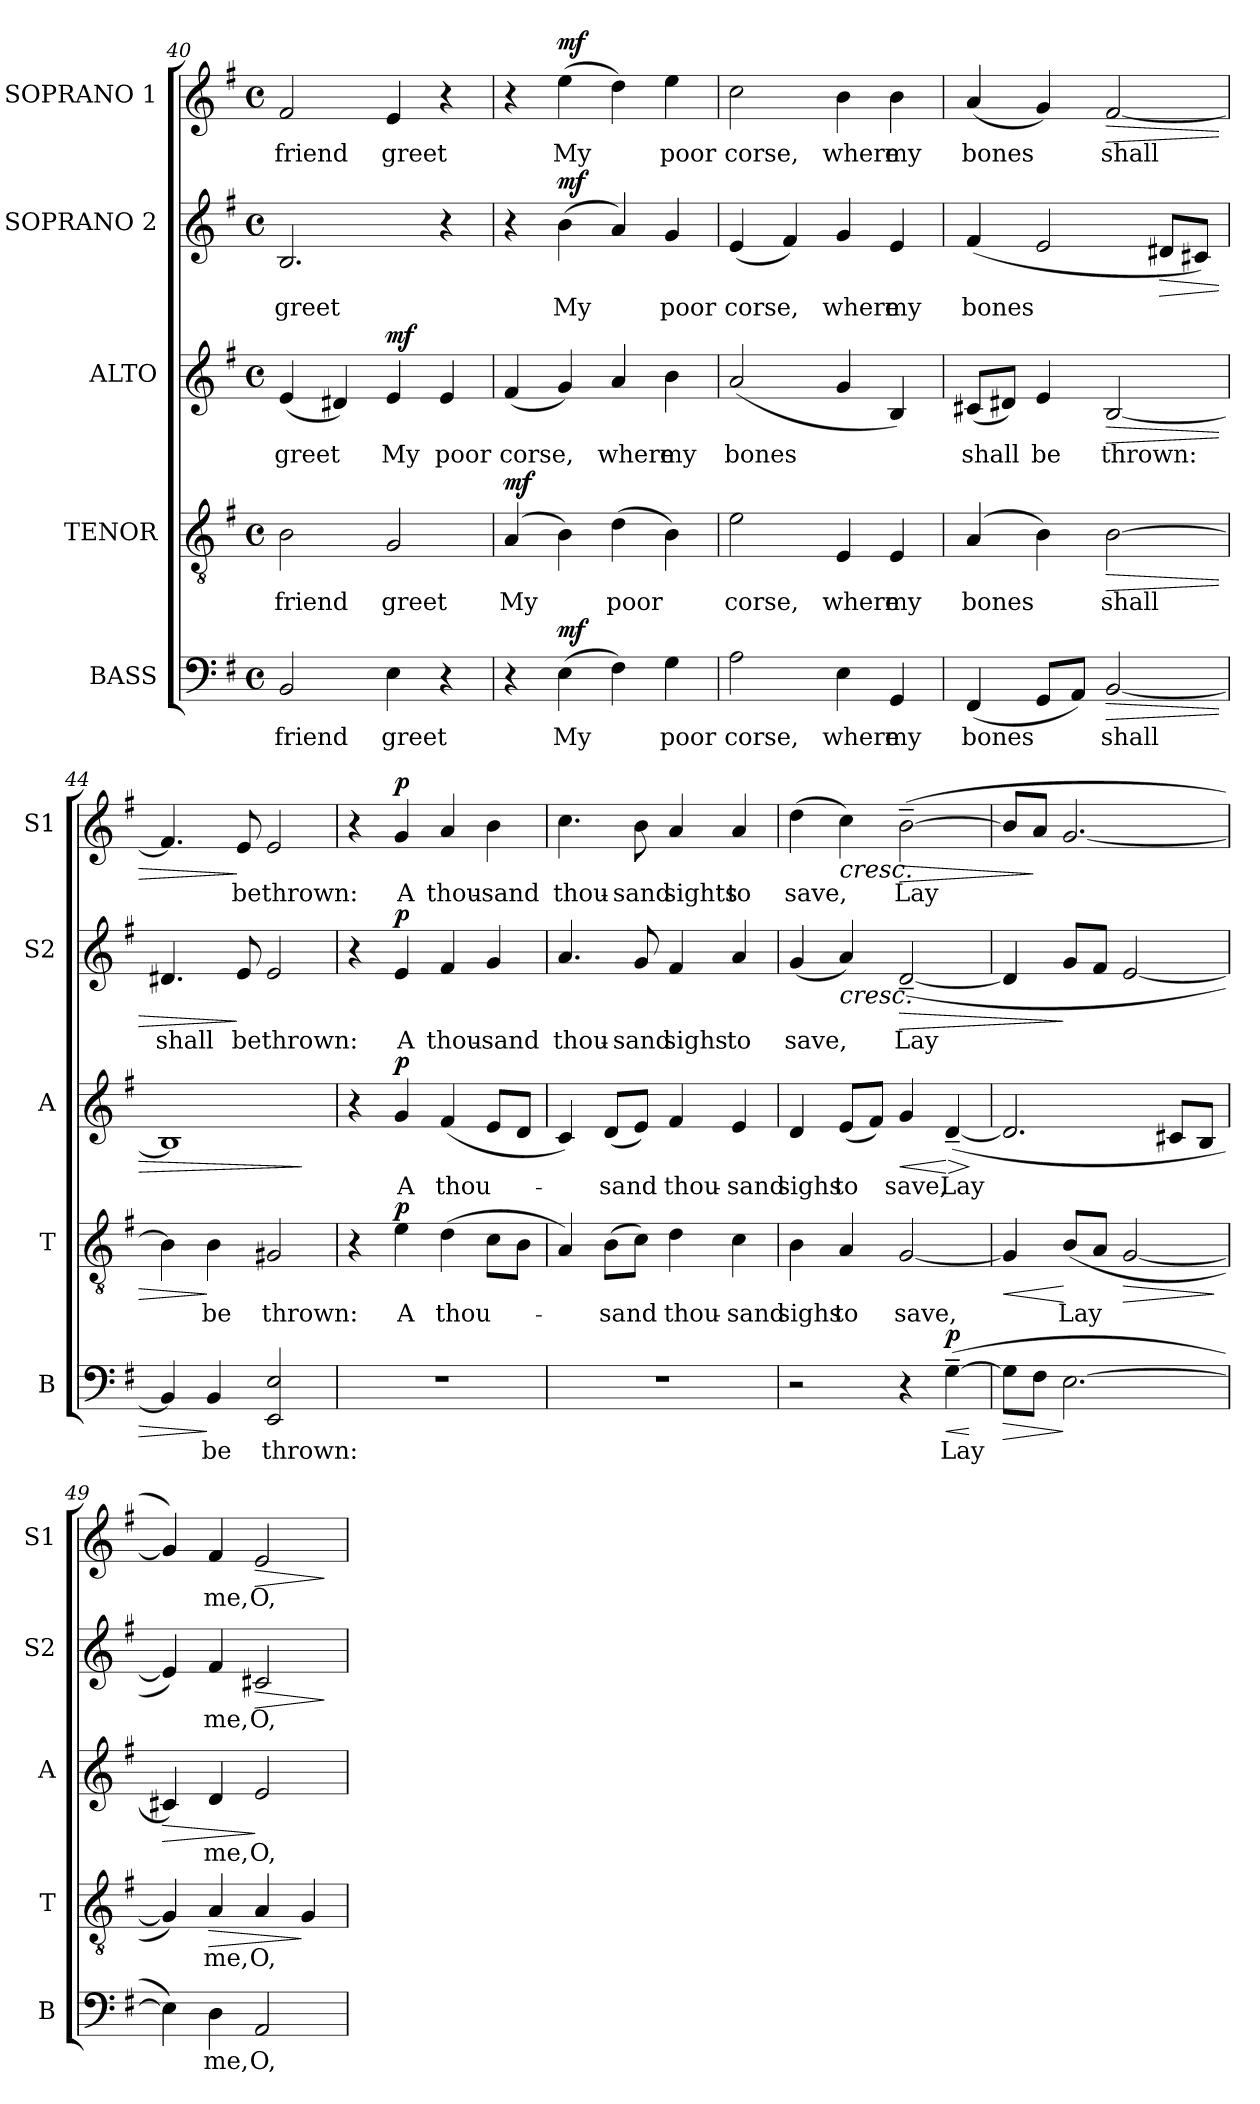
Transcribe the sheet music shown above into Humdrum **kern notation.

**kern	**text	**dynam	**kern	**text	**dynam	**kern	**text	**dynam	**kern	**text	**dynam	**kern	**text	**dynam
*part5	*part5	*part5	*part4	*part4	*part4	*part3	*part3	*part3	*part2	*part2	*part2	*part1	*part1	*part1
*staff5	*staff5	*staff5	*staff4	*staff4	*staff4	*staff3	*staff3	*staff3	*staff2	*staff2	*staff2	*staff1	*staff1	*staff1
*I"BASS	*	*	*I"TENOR	*	*	*I"ALTO	*	*	*I"SOPRANO 2	*	*	*I"SOPRANO 1	*	*
*I'B	*	*	*I'T	*	*	*I'A	*	*	*I'S2	*	*	*I'S1	*	*
*clefF4	*	*	*clefGv2	*	*	*clefG2	*	*	*clefG2	*	*	*clefG2	*	*
*	*	*	*ITrd7c12	*	*	*	*	*	*	*	*	*	*	*
*k[f#]	*	*	*k[f#]	*	*	*k[f#]	*	*	*k[f#]	*	*	*k[f#]	*	*
*e:	*	*	*e:	*	*	*e:	*	*	*e:	*	*	*e:	*	*
*M4/4	*	*	*M4/4	*	*	*M4/4	*	*	*M4/4	*	*	*M4/4	*	*
*met(c)	*	*	*met(c)	*	*	*met(c)	*	*	*met(c)	*	*	*met(c)	*	*
=40	=40	=40	=40	=40	=40	=40	=40	=40	=40	=40	=40	=40	=40	=40
!	!LO:LY:b	!	!	!LO:LY:b	!	!	!LO:LY:b	!	!	!LO:LY:b	!	!	!LO:LY:b	!
2BB/	friend	.	2BB\	friend	.	(<4e/	greet	.	2.B/	greet	.	2f#/	friend	.
.	.	.	.	.	.	4d#X/)	.	.	.	.	.	.	.	.
!	!LO:LY:b	!	!	!LO:LY:b	!	!	!LO:LY:b	!LO:DY:a	!	!	!	!	!LO:LY:b	!
4E\	greet	.	2GG/	greet	.	4e/	My	mf	.	.	.	4e/	greet	.
!	!	!	!	!	!	!	!LO:LY:b	!	!	!	!	!	!	!
4r	.	.	.	.	.	4e/	poor	.	4r	.	.	4r	.	.
=41	=41	=41	=41	=41	=41	=41	=41	=41	=41	=41	=41	=41	=41	=41
!	!	!	!	!LO:LY:b	!LO:DY:a	!	!LO:LY:b	!	!	!	!	!	!	!
4r	.	.	(4AA/	My	mf	(<4f#/	corse,	.	4r	.	.	4r	.	.
!	!LO:LY:b	!LO:DY:a	!	!	!	!	!	!	!	!LO:LY:b	!LO:DY:a	!	!LO:LY:b	!LO:DY:a
(>4E\	My	mf	4BB\)	.	.	4g/)	.	.	(>4b\	My	mf	(>4ee\	My	mf
!	!	!	!	!LO:LY:b	!	!	!LO:LY:b	!	!	!	!	!	!	!
4F#\)	.	.	(>4D\	poor	.	4a/	where	.	4a/)	.	.	4dd\)	.	.
!	!LO:LY:b	!	!	!	!	!	!LO:LY:b	!	!	!LO:LY:b	!	!	!LO:LY:b	!
4G\	poor	.	4BB\)	.	.	4b\	my	.	4g/	poor	.	4ee\	poor	.
=42	=42	=42	=42	=42	=42	=42	=42	=42	=42	=42	=42	=42	=42	=42
!	!LO:LY:b	!	!	!LO:LY:b	!	!	!LO:LY:b	!	!	!LO:LY:b	!	!	!LO:LY:b	!
2A\	corse,	.	2E\	corse,	.	(<2a/	bones	.	(<4e/	corse,	.	2cc\	corse,	.
.	.	.	.	.	.	.	.	.	4f#/)	.	.	.	.	.
!	!LO:LY:b	!	!	!LO:LY:b	!	!	!	!	!	!LO:LY:b	!	!	!LO:LY:b	!
4E\	where	.	4EE/	where	.	4g/	.	.	4g/	where	.	4b\	where	.
!	!LO:LY:b	!	!	!LO:LY:b	!	!	!	!	!	!LO:LY:b	!	!	!LO:LY:b	!
4GG/	my	.	4EE/	my	.	4B/)	.	.	4e/	my	.	4b\	my	.
!!LO:LB:g=z
=43	=43	=43	=43	=43	=43	=43	=43	=43	=43	=43	=43	=43	=43	=43
!	!LO:LY:b	!	!	!LO:LY:b	!	!	!LO:LY:b	!	!	!LO:LY:b	!	!	!LO:LY:b	!
(<4FF#/	bones	.	(4AA/	bones	.	(<8c#X/L	shall	.	(<4f#/	bones	.	(<4a/	bones	.
.	.	.	.	.	.	8d#X/J)	.	.	.	.	.	.	.	.
!	!	!	!	!	!	!	!LO:LY:b	!	!	!	!	!	!	!
8GG/L	.	.	4BB\)	.	.	4e/	be	.	2e/	.	.	4g/)	.	.
8AA/J)	.	.	.	.	.	.	.	.	.	.	.	.	.	.
!	!LO:LY:b	!LO:HP:b	!	!LO:LY:b	!LO:HP:b	!	!LO:LY:b	!LO:HP:b	!	!	!	!	!LO:LY:b	!LO:HP:b
[<2BB/	shall	>	[>2BB\	shall	>	[<2B/	thrown:	>	.	.	.	[<2f#/	shall	>
!	!	!	!	!	!	!	!	!	!	!	!LO:HP:b	!	!	!
.	.	.	.	.	.	.	.	.	8d#X/L	.	>	.	.	.
.	.	.	.	.	.	.	.	.	8c#X/J)	.	.	.	.	.
=44	=44	=44	=44	=44	=44	=44	=44	=44	=44	=44	=44	=44	=44	=44
!	!	!	!	!	!	!	!	!	!	!LO:LY:b	!	!	!	!
4BB/]	.	.	4BB\]	.	.	1B]	.	.	4.d#X/	shall	.	4.f#/]	.	.
!	!LO:LY:b	!	!	!LO:LY:b	!	!	!	!	!	!	!	!	!	!
4BB/	be	]	4BB\	be	]	.	.	.	.	.	.	.	.	.
!	!	!	!	!	!	!	!	!	!	!LO:LY:b	!	!	!LO:LY:b	!
.	.	.	.	.	.	.	.	.	8e/	be	]	8e/	be	]
!	!LO:LY:b	!	!	!LO:LY:b	!	!	!	!	!	!LO:LY:b	!	!	!LO:LY:b	!
2EE/ 2E/	thrown:	.	2GG#X/	thrown:	.	.	.	.	2e/	thrown:	.	2e/	thrown:	.
.	.	.	.	.	.	.	.	]	.	.	.	.	.	.
=45	=45	=45	=45	=45	=45	=45	=45	=45	=45	=45	=45	=45	=45	=45
1r	.	.	4r	.	.	4r	.	.	4r	.	.	4r	.	.
!	!	!	!	!LO:LY:b	!LO:DY:a	!	!LO:LY:b	!LO:DY:a	!	!LO:LY:b	!LO:DY:a	!	!LO:LY:b	!LO:DY:a
.	.	.	4E\	A	p	4g/	A	p	4e/	A	p	4g/	A	p
!	!	!	!	!LO:LY:b	!	!	!LO:LY:b	!	!	!LO:LY:b	!	!	!LO:LY:b	!
.	.	.	(>4D\	thou-	.	(<4f#/	thou-	.	4f#/	thou-	.	4a/	thou-	.
!	!	!	!	!	!	!	!	!	!	!LO:LY:b	!	!	!LO:LY:b	!
.	.	.	8C\L	.	.	8e/L	.	.	4g/	-sand	.	4b\	-sand	.
.	.	.	8BB\J	.	.	8d/J	.	.	.	.	.	.	.	.
=46	=46	=46	=46	=46	=46	=46	=46	=46	=46	=46	=46	=46	=46	=46
!	!	!	!	!	!	!	!	!	!	!LO:LY:b	!	!	!LO:LY:b	!
1r	.	.	4AA/)	.	.	4c/)	.	.	4.a/	thou-	.	4.cc\	thou-	.
!	!	!	!	!LO:LY:b	!	!	!LO:LY:b	!	!	!	!	!	!	!
.	.	.	(>8BB\L	-sand	.	(<8d/L	-sand	.	.	.	.	.	.	.
!	!	!	!	!	!	!	!	!	!	!LO:LY:b	!	!	!LO:LY:b	!
.	.	.	8C\J)	.	.	8e/J)	.	.	8g/	-sand	.	8b\	-sand	.
!	!	!	!	!LO:LY:b	!	!	!LO:LY:b	!	!	!LO:LY:b	!	!	!LO:LY:b	!
.	.	.	4D\	thou-	.	4f#/	thou-	.	4f#/	sighs	.	4a/	sights	.
!	!	!	!	!LO:LY:b	!	!	!LO:LY:b	!	!	!LO:LY:b	!	!	!LO:LY:b	!
.	.	.	4C\	-sand	.	4e/	-sand	.	4a/	to	.	4a/	to	.
=47	=47	=47	=47	=47	=47	=47	=47	=47	=47	=47	=47	=47	=47	=47
!	!	!	!	!LO:LY:b	!	!	!LO:LY:b	!	!	!LO:LY:b	!	!	!LO:LY:b	!
2r	.	.	4BB\	sighs	.	4d/	sighs	.	(<4g/	save,	.	(>4dd\	save,	.
!	!	!	!	!LO:LY:b	!	!	!LO:LY:b	!	!	!	!LO:HP:b	!	!	!LO:HP:b
.	.	.	4AA/	to	.	(<8e/L	to	.	4a/)	.	<	4cc\)	.	<
.	.	.	.	.	.	8f#/J)	.	.	.	.	.	.	.	.
!	!	!	!	!LO:LY:b	!	!	!LO:LY:b	!LO:HP:b	!	!LO:LY:b	!LO:HP:b	!	!LO:LY:b	!LO:HP:b
4r	.	.	[<2GG/	save,	.	4g/	save,	<	(<[<2d~</	Lay	>	(>[>2b~>\	Lay	>
!	!LO:LY:b	!LO:HP:b	!	!	!	!	!LO:LY:b	!LO:HP:n=1:b	!	!	!	!	!	!
!	!	!LO:DY:n=1:a	!	!	!	!	!	!	!	!	!	!	!	!
(>[>4G~>\	Lay	< p	.	.	.	(<[<4d~</	Lay	[ >	.	.	.	.	.	.
.	.	[	.	.	.	.	.	]	.	.	[	.	.	[
!!LO:PB:g=z
=48	=48	=48	=48	=48	=48	=48	=48	=48	=48	=48	=48	=48	=48	=48
!	!	!LO:HP:b	!	!	!LO:HP:b	!	!	!	!	!	!	!	!	!
8G\L]	.	>	4GG/]	.	<	2.d/]	.	.	4d/]	.	.	8b/L]	.	.
8F#\J	.	.	.	.	.	.	.	.	.	.	.	8a/J	.	]
!	!	!	!	!LO:LY:b	!	!	!	!	!	!	!	!	!	!
[>2.E\	.	]	(<8BB/L	Lay	[	.	.	.	8g/L	.	]	[<2.g/	.	.
.	.	.	8AA/J	.	.	.	.	.	8f#/J	.	.	.	.	.
!	!	!	!	!	!LO:HP:b	!	!	!	!	!	!	!	!	!
.	.	.	[<2GG/	.	>	.	.	.	[<2e/	.	.	.	.	.
.	.	.	.	.	.	8c#X/L	.	.	.	.	.	.	.	.
.	.	.	.	.	.	8B/J	.	.	.	.	.	.	.	.
.	.	.	.	.	]	.	.	.	.	.	.	.	.	.
=49	=49	=49	=49	=49	=49	=49	=49	=49	=49	=49	=49	=49	=49	=49
!	!	!	!	!	!	!	!	!LO:HP:b	!	!	!	!	!	!
4E\])	.	.	4GG/])	.	.	4c#X/)	.	>	4e/])	.	.	4g/])	.	.
!	!LO:LY:b	!	!	!LO:LY:b	!LO:HP:b	!	!LO:LY:b	!	!	!LO:LY:b	!	!	!LO:LY:b	!
4D\	me,	.	4AA/	me,	>	4d/	me,	.	4f#/	me,	.	4f#/	me,	.
!	!LO:LY:b	!	!	!LO:LY:b	!	!	!LO:LY:b	!	!	!LO:LY:b	!LO:HP:b	!	!LO:LY:b	!LO:HP:b
2AA/	O,	.	4AA/	O,	.	2e/	O,	]	2c#X/	O,	>	2e/	O,	>
.	.	.	4GG/	.	]	.	.	.	.	.	.	.	.	.
.	.	.	.	.	.	.	.	.	.	.	]	.	.	]
=	=	=	=	=	=	=	=	=	=	=	=	=	=	=
*-	*-	*-	*-	*-	*-	*-	*-	*-	*-	*-	*-	*-	*-	*-
